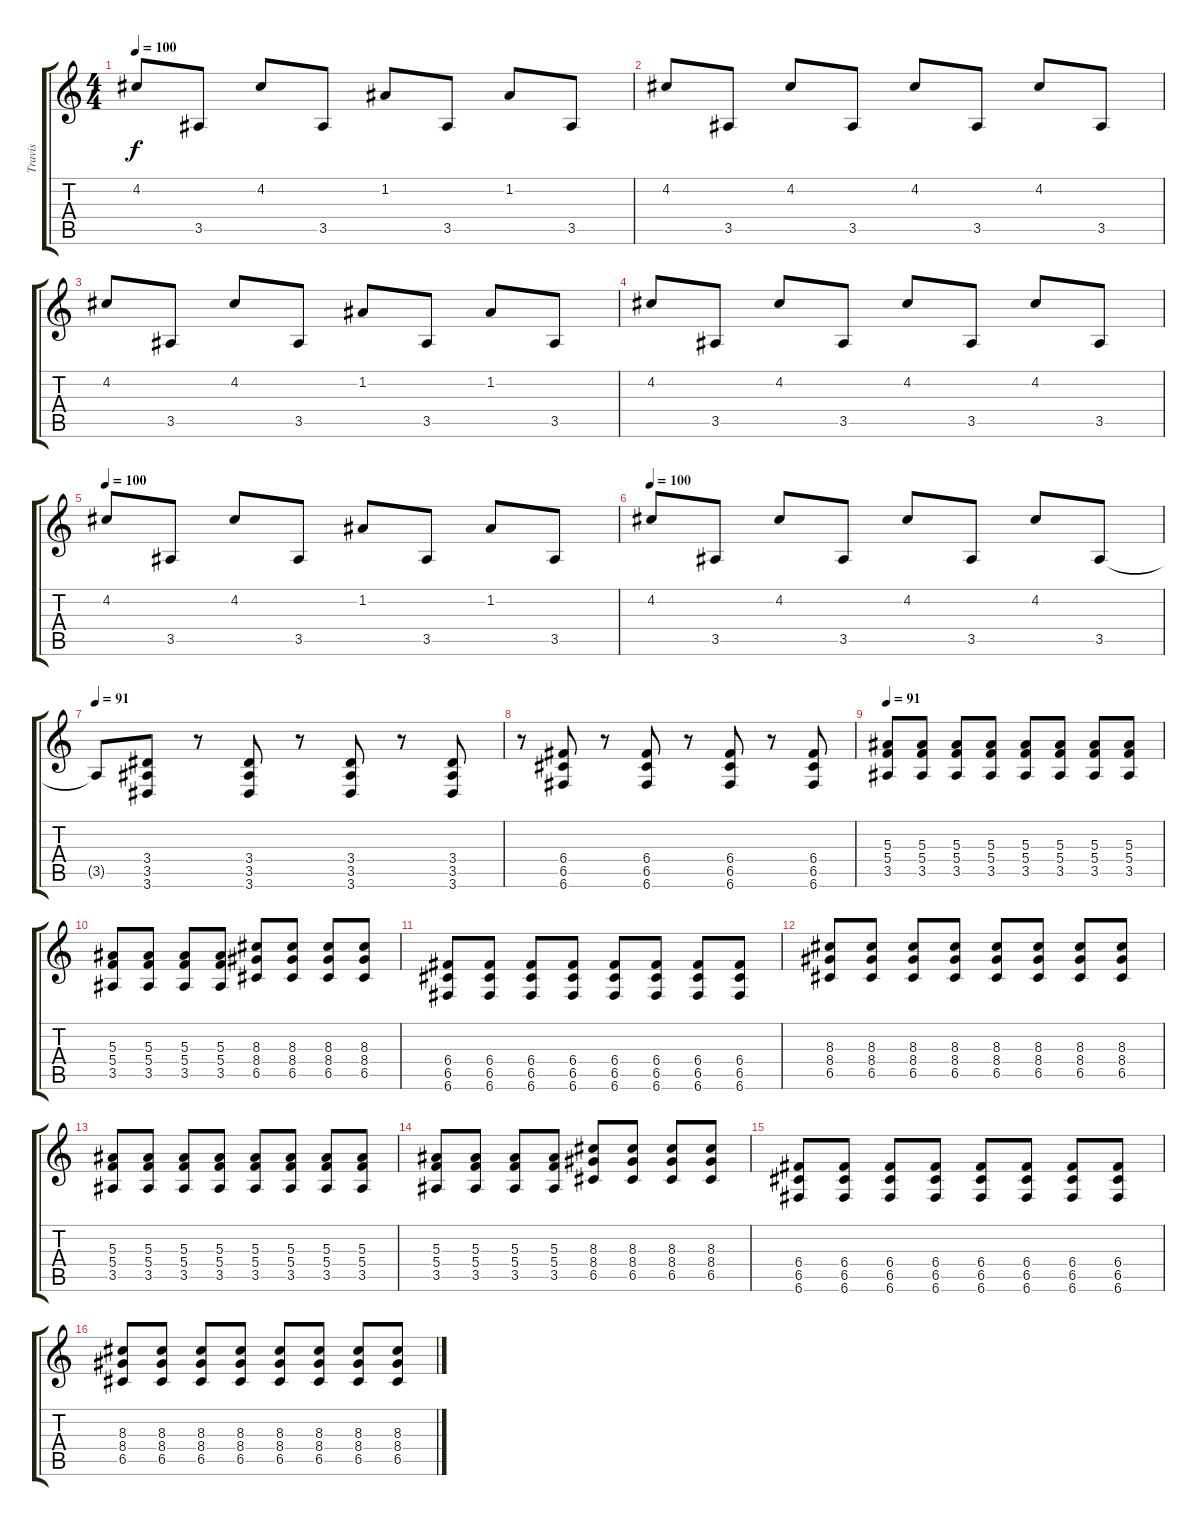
\track ("Travis" "Travis") {instrument distortionguitar}
\staff {score tabs}
\tuning (D4 A3 F3 C3 G2 C2) {hide}
\ts (4 4)
\tempo 100
\clef g2
\ks c
4.2.8{dy f} 3.5.8 4.2.8 3.5.8 1.2.8 3.5.8 1.2.8 3.5.8 |
4.2.8 3.5.8 4.2.8 3.5.8 4.2.8 3.5.8 4.2.8 3.5.8 |
4.2.8 3.5.8 4.2.8 3.5.8 1.2.8 3.5.8 1.2.8 3.5.8 |
4.2.8 3.5.8 4.2.8 3.5.8 4.2.8 3.5.8 4.2.8 3.5.8 |
\tempo 100
4.2.8 3.5.8 4.2.8 3.5.8 1.2.8 3.5.8 1.2.8 3.5.8 |
\tempo 100
4.2.8 3.5.8 4.2.8 3.5.8 4.2.8 3.5.8 4.2.8 3.5.8 |
\tempo 91
3.5{t}.8 (3.4 3.5 3.6).8 r.8 (3.4 3.5 3.6).8 r.8 (3.4 3.5 3.6).8 r.8 (3.4 3.5 3.6).8 |
r.8 (6.4 6.5 6.6).8 r.8 (6.4 6.5 6.6).8 r.8 (6.4 6.5 6.6).8 r.8 (6.4 6.5 6.6).8 |
\tempo 91
(5.3 5.4 3.5).8 (5.3 5.4 3.5).8 (5.3 5.4 3.5).8 (5.3 5.4 3.5).8 (5.3 5.4 3.5).8 (5.3 5.4 3.5).8 (5.3 5.4 3.5).8 (5.3 5.4 3.5).8 |
(5.3 5.4 3.5).8 (5.3 5.4 3.5).8 (5.3 5.4 3.5).8 (5.3 5.4 3.5).8 (8.3 8.4 6.5).8 (8.3 8.4 6.5).8 (8.3 8.4 6.5).8 (8.3 8.4 6.5).8 |
(6.4 6.5 6.6).8 (6.4 6.5 6.6).8 (6.4 6.5 6.6).8 (6.4 6.5 6.6).8 (6.4 6.5 6.6).8 (6.4 6.5 6.6).8 (6.4 6.5 6.6).8 (6.4 6.5 6.6).8 |
(8.3 8.4 6.5).8 (8.3 8.4 6.5).8 (8.3 8.4 6.5).8 (8.3 8.4 6.5).8 (8.3 8.4 6.5).8 (8.3 8.4 6.5).8 (8.3 8.4 6.5).8 (8.3 8.4 6.5).8 |
(5.3 5.4 3.5).8 (5.3 5.4 3.5).8 (5.3 5.4 3.5).8 (5.3 5.4 3.5).8 (5.3 5.4 3.5).8 (5.3 5.4 3.5).8 (5.3 5.4 3.5).8 (5.3 5.4 3.5).8 |
(5.3 5.4 3.5).8 (5.3 5.4 3.5).8 (5.3 5.4 3.5).8 (5.3 5.4 3.5).8 (8.3 8.4 6.5).8 (8.3 8.4 6.5).8 (8.3 8.4 6.5).8 (8.3 8.4 6.5).8 |
(6.4 6.5 6.6).8 (6.4 6.5 6.6).8 (6.4 6.5 6.6).8 (6.4 6.5 6.6).8 (6.4 6.5 6.6).8 (6.4 6.5 6.6).8 (6.4 6.5 6.6).8 (6.4 6.5 6.6).8 |
(8.3 8.4 6.5).8 (8.3 8.4 6.5).8 (8.3 8.4 6.5).8 (8.3 8.4 6.5).8 (8.3 8.4 6.5).8 (8.3 8.4 6.5).8 (8.3 8.4 6.5).8 (8.3 8.4 6.5).8
